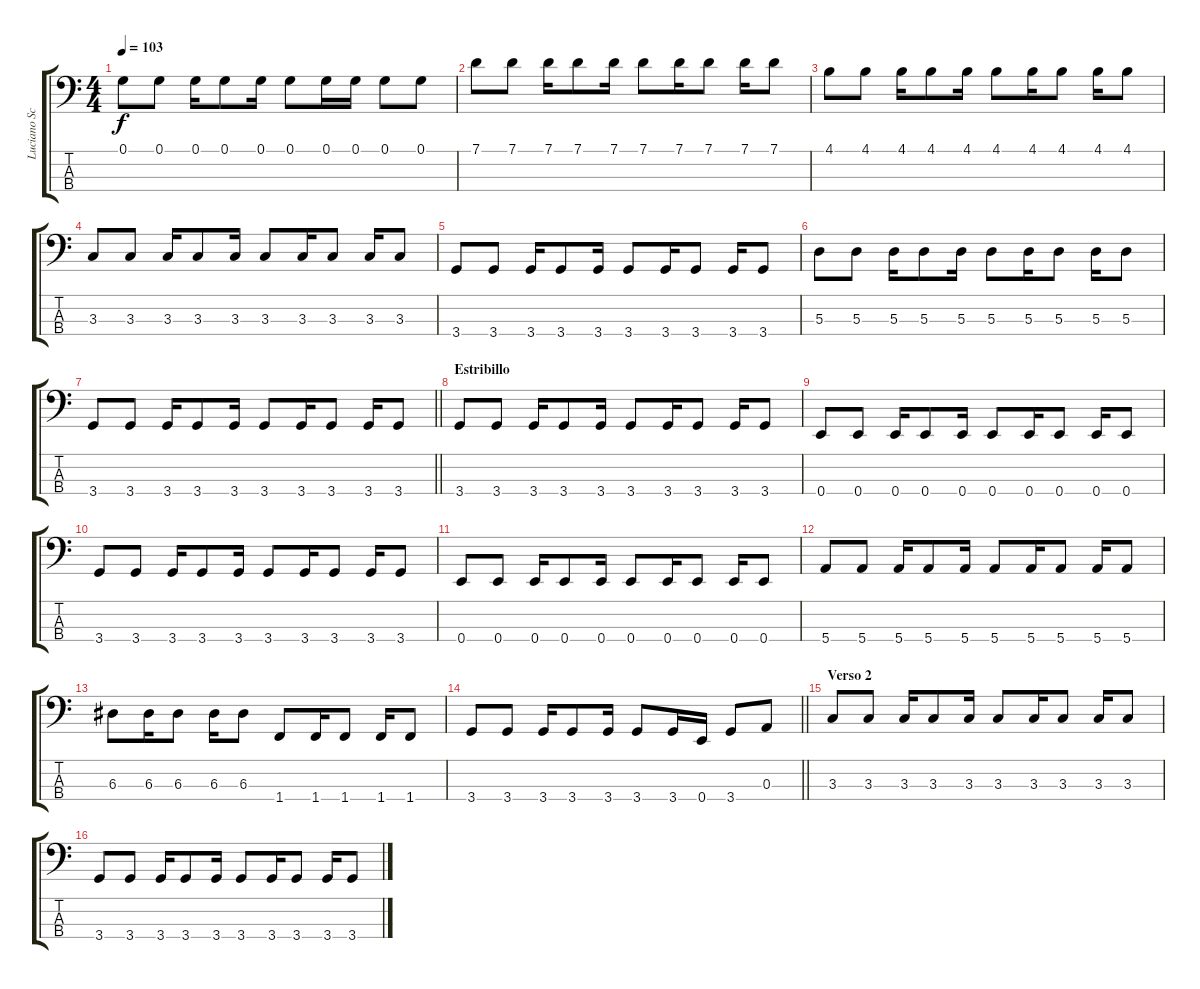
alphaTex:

\track ("Luciano Scaglione" "Luciano Sc") {instrument electricbasspick}
\staff {score tabs}
\tuning (G2 D2 A1 E1) {hide}
\ts (4 4)
\tempo 103
\clef f4
\ks c
0.1.8{dy f} 0.1.8 0.1.16 0.1.8 0.1.16 0.1.8 0.1.16 0.1.16 0.1.8 0.1.8 |
7.1.8 7.1.8 7.1.16 7.1.8 7.1.16 7.1.8 7.1.16 7.1.8 7.1.16 7.1.8 |
4.1.8 4.1.8 4.1.16 4.1.8 4.1.16 4.1.8 4.1.16 4.1.8 4.1.16 4.1.8 |
3.3.8 3.3.8 3.3.16 3.3.8 3.3.16 3.3.8 3.3.16 3.3.8 3.3.16 3.3.8 |
3.4.8 3.4.8 3.4.16 3.4.8 3.4.16 3.4.8 3.4.16 3.4.8 3.4.16 3.4.8 |
5.3.8 5.3.8 5.3.16 5.3.8 5.3.16 5.3.8 5.3.16 5.3.8 5.3.16 5.3.8 |
\barLineRight lightlight
3.4.8 3.4.8 3.4.16 3.4.8 3.4.16 3.4.8 3.4.16 3.4.8 3.4.16 3.4.8 |
\section ("" "Estribillo")
3.4.8 3.4.8 3.4.16 3.4.8 3.4.16 3.4.8 3.4.16 3.4.8 3.4.16 3.4.8 |
0.4.8 0.4.8 0.4.16 0.4.8 0.4.16 0.4.8 0.4.16 0.4.8 0.4.16 0.4.8 |
3.4.8 3.4.8 3.4.16 3.4.8 3.4.16 3.4.8 3.4.16 3.4.8 3.4.16 3.4.8 |
0.4.8 0.4.8 0.4.16 0.4.8 0.4.16 0.4.8 0.4.16 0.4.8 0.4.16 0.4.8 |
5.4.8 5.4.8 5.4.16 5.4.8 5.4.16 5.4.8 5.4.16 5.4.8 5.4.16 5.4.8 |
6.3.8 6.3.16 6.3.8 6.3.16 6.3.8 1.4.8 1.4.16 1.4.8 1.4.16 1.4.8 |
\barLineRight lightlight
3.4.8 3.4.8 3.4.16 3.4.8 3.4.16 3.4.8 3.4.16 0.4.16 3.4.8 0.3.8 |
\section ("" "Verso 2")
3.3.8 3.3.8 3.3.16 3.3.8 3.3.16 3.3.8 3.3.16 3.3.8 3.3.16 3.3.8 |
3.4.8 3.4.8 3.4.16 3.4.8 3.4.16 3.4.8 3.4.16 3.4.8 3.4.16 3.4.8
